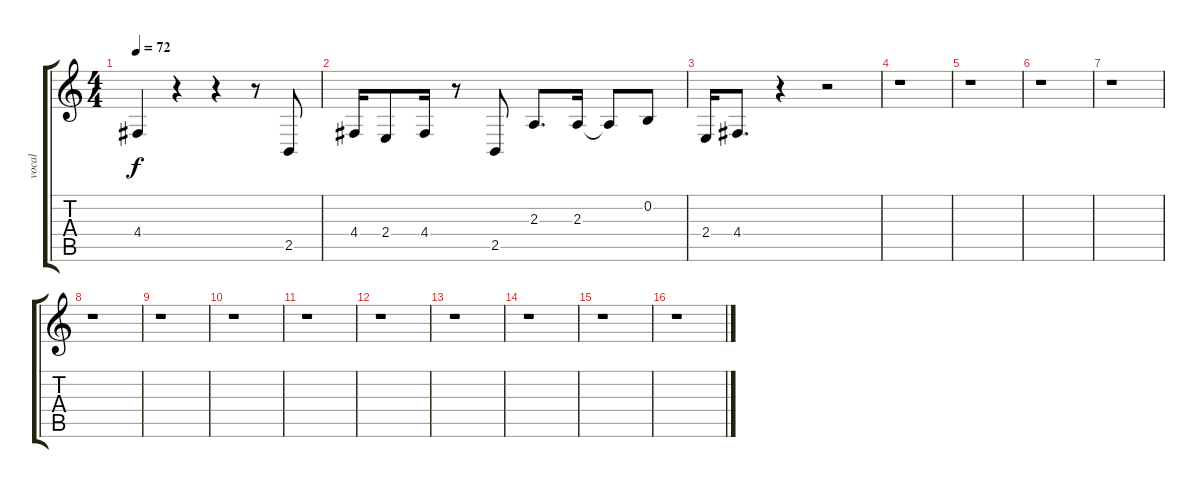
\track ("vocal" "vocal") {instrument pad7halo}
\staff {score tabs}
\tuning (E4 B3 G3 D3 A2 E2) {hide}
\ts (4 4)
\tempo 72
\clef g2
\ks c
4.4.4{dy f} r.4 r.4 r.8 2.5.8 |
4.4.16 2.4.8 4.4.16 r.8 2.5.8 2.3.8{d} 2.3.16 2.3{t}.8 0.2.8 |
2.4.16 4.4.8{d} r.4 r.2 |
r.1 |
r.1 |
r.1 |
r.1 |
r.1 |
r.1 |
r.1 |
r.1 |
r.1 |
r.1 |
r.1 |
r.1 |
r.1
